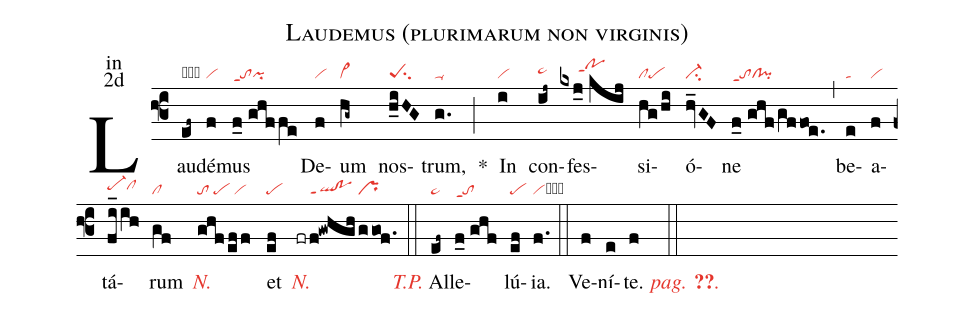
name:Laudemus (plurimarum non virginis);
office-part:in;
mode:2d;
nabc-lines:1;
%%
(f3) Lau(ef~|obpe~)dé(f|vi)mus(f_0//ghf/fe|toppt1pi) De(f|vi)um(hg~|vi>) nos(h_iHG|peSsu2)trum,(g.|ta-) <sp>*</sp>(;) In(i|vi) con(ij~|pe~hh)fes(kxj_0//kij|/////pohjppt1)si(hg/hi|clpe)ó(hv_GF|ci-)ne(f_0//ghf/gffoe.|toppt1cl!pi) (,) be(e|ta)a(f|vi)tá(fi_ih|pe-hhclhh)rum(gf|cl) <i><c>N.</c></i>(ghf/ef/f|to/pe/vi) et(ef|pe) <i><c>N.</c></i>(fr/f@gwhgh/ggof.|////ql!poppt1/pr) (::) <c><i>T.P.</i></c> Al(ef~|pe~)le(f_0//ghf|toppt1)lú(ef|pe){ia}.(f.|vicb) (::) <nlba>Ve(f)ní(e)t{e}. <c><i>pag. <v>\pageref{M-ORIP2d}</v>.</i></c></nlba>(f ::)
